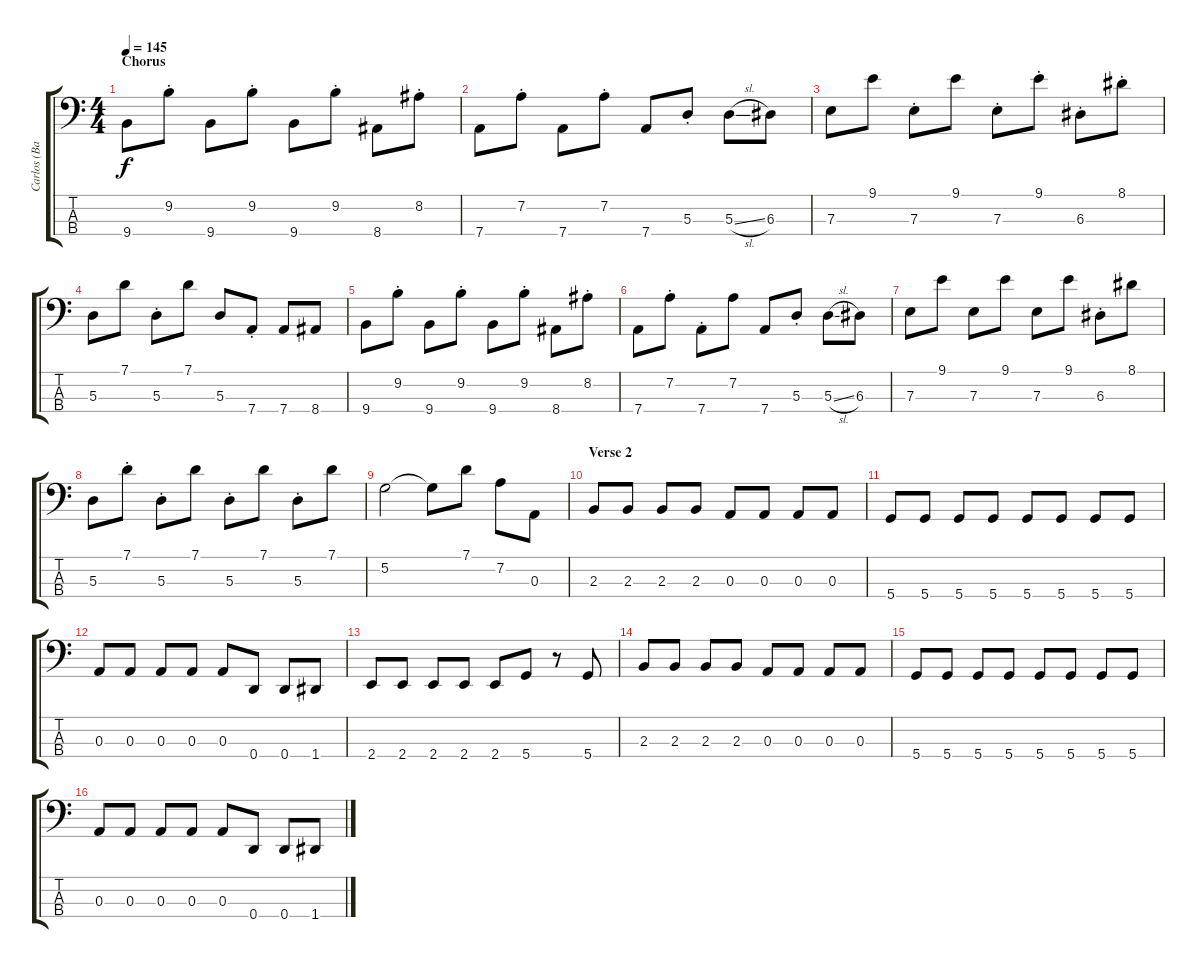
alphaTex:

\track ("Carlos (Bass)" "Carlos (Ba") {instrument electricbasspick}
\staff {score tabs}
\tuning (G2 D2 A1 D1) {hide}
\ts (4 4)
\section ("" "Chorus")
\tempo 145
\clef f4
\ks c
9.4.8{dy f} 9.2{st}.8 9.4.8 9.2{st}.8 9.4.8 9.2{st}.8 8.4.8 8.2{st}.8 |
7.4.8 7.2{st}.8 7.4.8 7.2{st}.8 7.4.8 5.3{st}.8 5.3{sl}.8 6.3.8 |
7.3.8 9.1.8 7.3{st}.8 9.1.8 7.3{st}.8 9.1{st}.8 6.3{st}.8 8.1{st}.8 |
5.3.8 7.1.8 5.3{st}.8 7.1.8 5.3.8 7.4{st}.8 7.4.8 8.4.8 |
9.4.8 9.2{st}.8 9.4.8 9.2{st}.8 9.4.8 9.2{st}.8 8.4.8 8.2{st}.8 |
7.4.8 7.2{st}.8 7.4{st}.8 7.2.8 7.4.8 5.3{st}.8 5.3{sl}.8 6.3.8 |
7.3.8 9.1.8 7.3.8 9.1.8 7.3.8 9.1.8 6.3{st}.8 8.1.8 |
5.3.8 7.1{st}.8 5.3{st}.8 7.1.8 5.3{st}.8 7.1.8 5.3{st}.8 7.1.8 |
5.2.2 5.2{t}.8 7.1.8 7.2.8 0.3.8 |
\section ("" "Verse 2")
2.3.8 2.3.8 2.3.8 2.3.8 0.3.8 0.3.8 0.3.8 0.3.8 |
5.4.8 5.4.8 5.4.8 5.4.8 5.4.8 5.4.8 5.4.8 5.4.8 |
0.3.8 0.3.8 0.3.8 0.3.8 0.3.8 0.4.8 0.4.8 1.4.8 |
2.4.8 2.4.8 2.4.8 2.4.8 2.4.8 5.4.8 r.8 5.4.8 |
2.3.8 2.3.8 2.3.8 2.3.8 0.3.8 0.3.8 0.3.8 0.3.8 |
5.4.8 5.4.8 5.4.8 5.4.8 5.4.8 5.4.8 5.4.8 5.4.8 |
0.3.8 0.3.8 0.3.8 0.3.8 0.3.8 0.4.8 0.4.8 1.4.8
